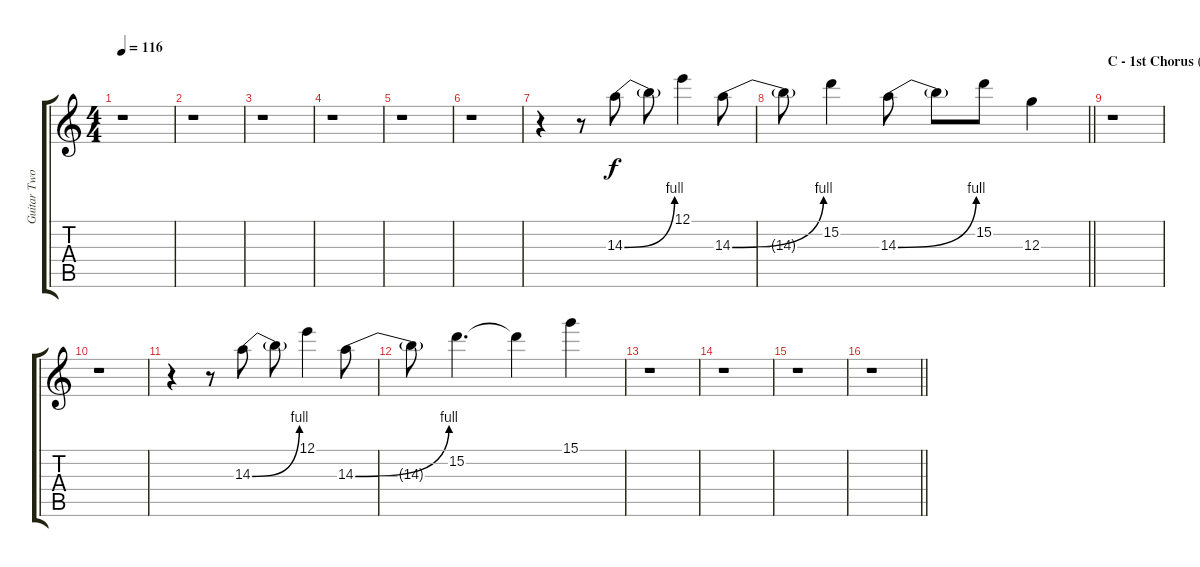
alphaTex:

\track ("Guitar Two" "Guitar Two") {instrument distortionguitar}
\staff {score tabs}
\tuning (E4 B3 G3 D3 A2 E2) {hide}
\ts (4 4)
\tempo 116
\clef g2
\ks c
r.1{dy f} |
r.1 |
r.1 |
r.1 |
r.1 |
r.1 |
r.4 r.8 14.3{be (bend 0 0 60 4)}.8 14.3{t}.8 12.1.4 14.3{be (bend 0 0 60 4)}.8 |
\barLineRight lightlight
14.3{t}.8 15.2.4 14.3{be (bend 0 0 60 4)}.8 14.3{t}.8 15.2.8 12.3.4 |
\section ("" "C - 1st Chorus (0:50)")
r.1 |
r.1 |
r.4 r.8 14.3{be (bend 0 0 60 4)}.8 14.3{t}.8 12.1.4 14.3{be (bend 0 0 60 4)}.8 |
14.3{t}.8 15.2.4{d} 15.2{t}.4 15.1.4 |
r.1 |
r.1 |
r.1 |
\barLineRight lightlight
r.1
